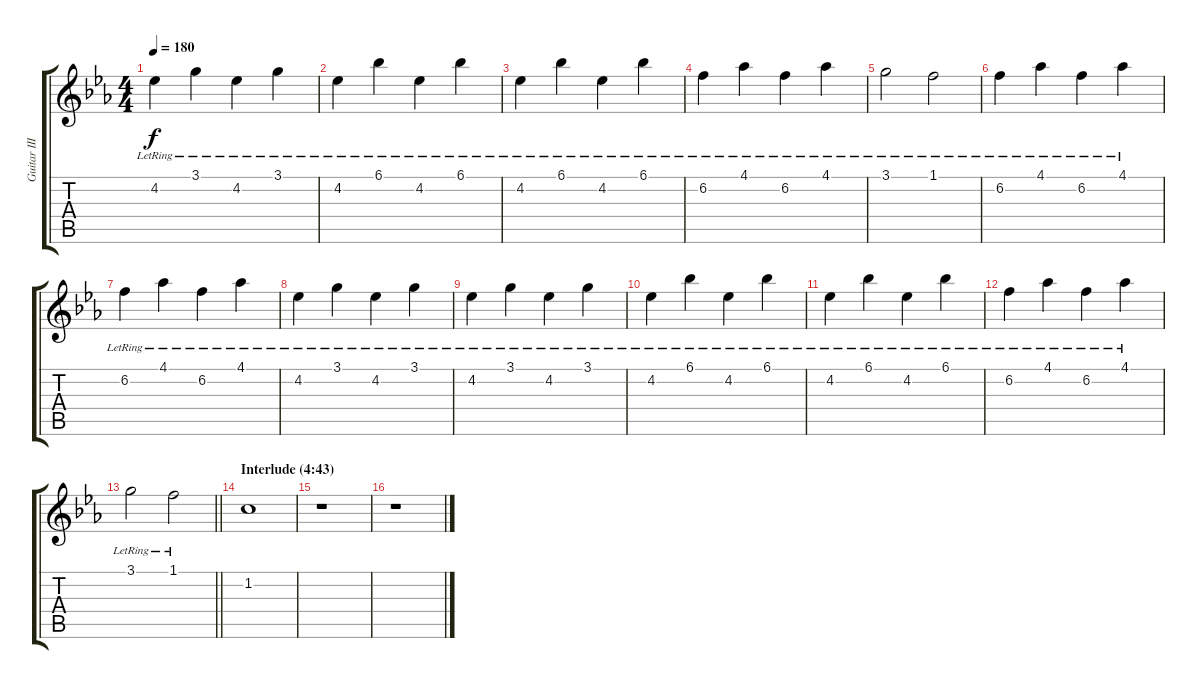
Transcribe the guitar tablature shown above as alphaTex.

\track ("Guitar III" "Guitar III") {instrument acousticguitarsteel}
\staff {score tabs}
\tuning (E4 B3 G3 D3 A2 E2) {hide}
\ts (4 4)
\tempo 180
\clef g2
\ks cminor
4.2{lr}.4{dy f} 3.1{lr}.4 4.2{lr}.4 3.1{lr}.4 |
4.2{lr}.4 6.1{lr}.4 4.2{lr}.4 6.1{lr}.4 |
4.2{lr}.4 6.1{lr}.4 4.2{lr}.4 6.1{lr}.4 |
6.2{lr}.4 4.1{lr}.4 6.2{lr}.4 4.1{lr}.4 |
3.1{lr}.2 1.1{lr}.2 |
6.2{lr}.4 4.1{lr}.4 6.2{lr}.4 4.1{lr}.4 |
6.2{lr}.4 4.1{lr}.4 6.2{lr}.4 4.1{lr}.4 |
4.2{lr}.4 3.1{lr}.4 4.2{lr}.4 3.1{lr}.4 |
4.2{lr}.4 3.1{lr}.4 4.2{lr}.4 3.1{lr}.4 |
4.2{lr}.4 6.1{lr}.4 4.2{lr}.4 6.1{lr}.4 |
4.2{lr}.4 6.1{lr}.4 4.2{lr}.4 6.1{lr}.4 |
6.2{lr}.4 4.1{lr}.4 6.2{lr}.4 4.1{lr}.4 |
\barLineRight lightlight
3.1{lr}.2 1.1{lr}.2 |
\section ("" "Interlude (4:43)")
1.2.1 |
r.1 |
r.1
